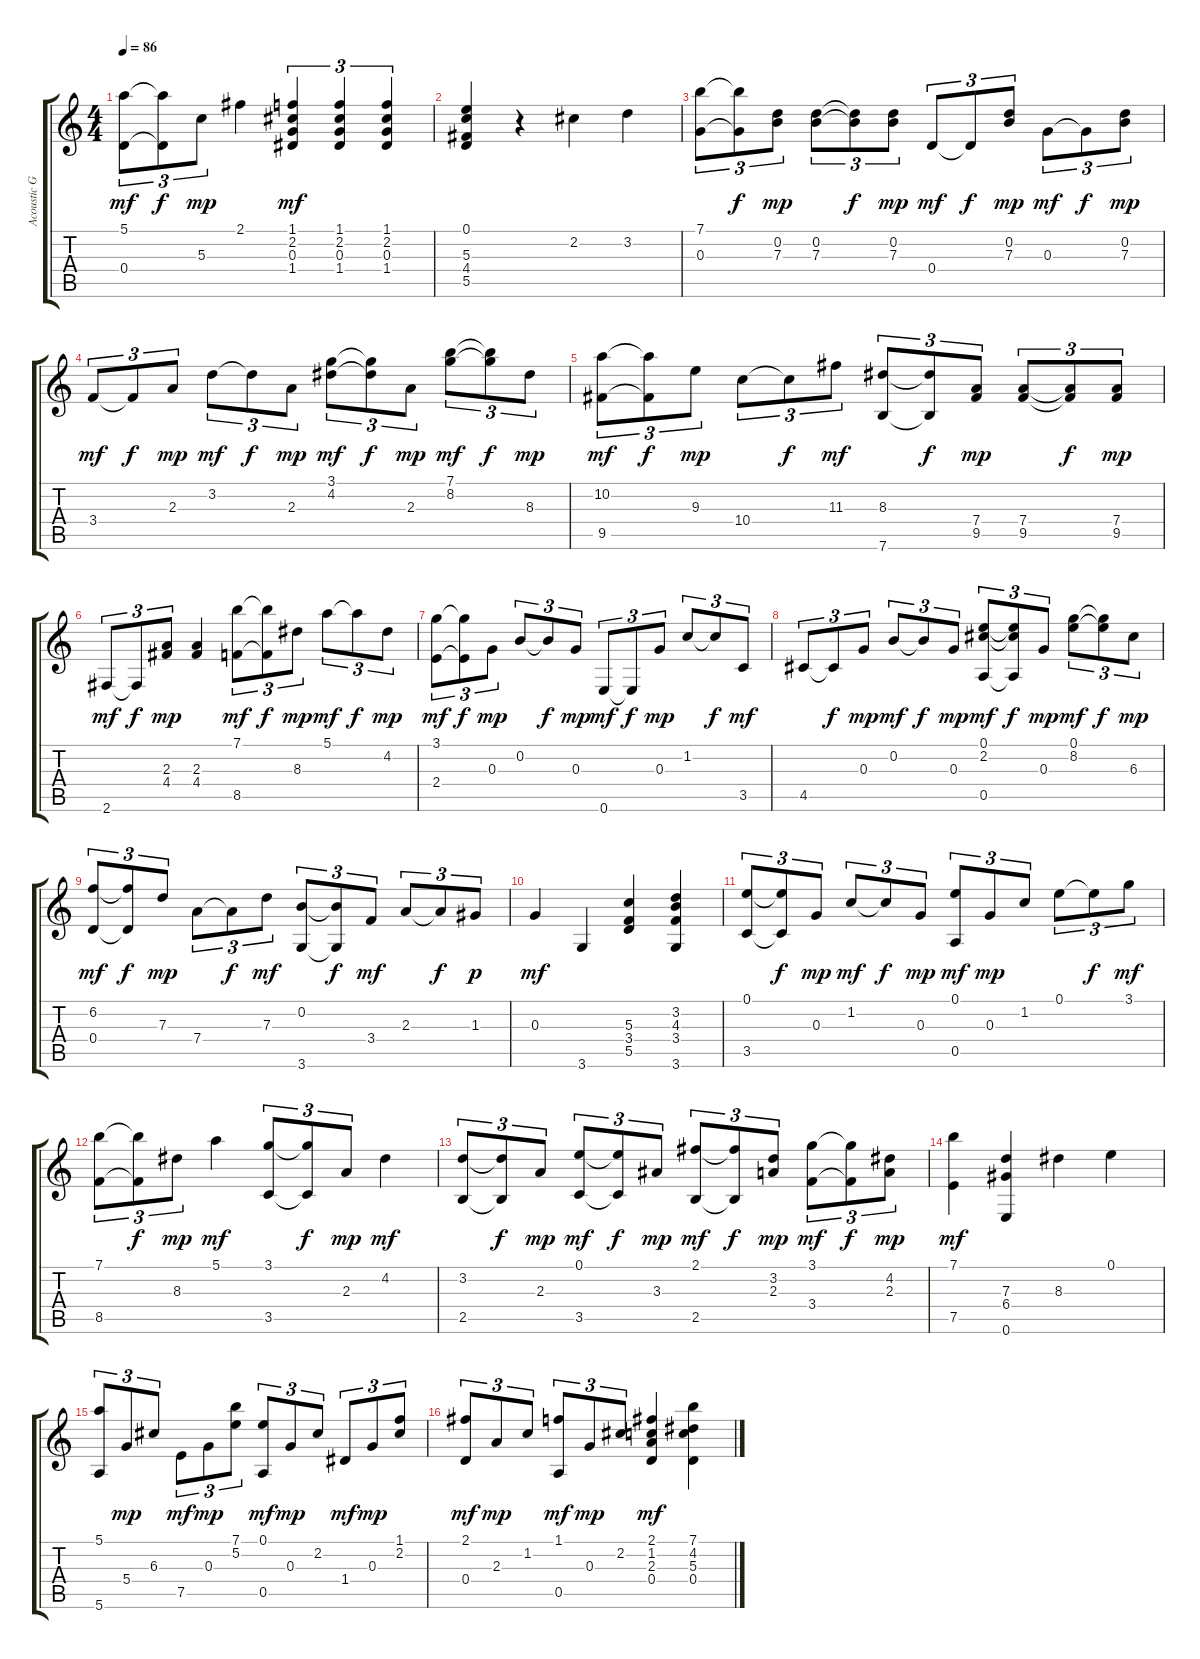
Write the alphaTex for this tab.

\track ("Acoustic Guitar" "Acoustic G") {instrument acousticguitarnylon}
\staff {score tabs}
\tuning (E4 B3 G3 D3 A2 E2) {hide}
\ts (4 4)
\tempo 86
\clef g2
\ks c
(5.1 0.4).8{tu (3 2) dy mf} (5.1{t} 0.4{t}).8{tu (3 2) dy f} 5.3.8{tu (3 2) dy mp} 2.1.4 (1.1 2.2 0.3 1.4).4{tu (3 2) dy mf} (1.1 2.2 0.3 1.4).4{tu (3 2)} (1.1 2.2 0.3 1.4).4{tu (3 2)} |
(0.1 5.3 4.4 5.5).4 r.4 2.2.4 3.2.4 |
(7.1 0.3).8{tu (3 2)} (7.1{t} 0.3{t}).8{tu (3 2) dy f} (0.2 7.3).8{tu (3 2) dy mp} (0.2 7.3).8{tu (3 2)} (0.2{t} 7.3{t}).8{tu (3 2) dy f} (0.2 7.3).8{tu (3 2) dy mp} 0.4.8{tu (3 2) dy mf} 0.4{t}.8{tu (3 2) dy f} (0.2 7.3).8{tu (3 2) dy mp} 0.3.8{tu (3 2) dy mf} 0.3{t}.8{tu (3 2) dy f} (0.2 7.3).8{tu (3 2) dy mp} |
3.4.8{tu (3 2) dy mf} 3.4{t}.8{tu (3 2) dy f} 2.3.8{tu (3 2) dy mp} 3.2.8{tu (3 2) dy mf} 3.2{t}.8{tu (3 2) dy f} 2.3.8{tu (3 2) dy mp} (3.1 4.2).8{tu (3 2) dy mf} (3.1{t} 4.2{t}).8{tu (3 2) dy f} 2.3.8{tu (3 2) dy mp} (7.1 8.2).8{tu (3 2) dy mf} (7.1{t} 8.2{t}).8{tu (3 2) dy f} 8.3.8{tu (3 2) dy mp} |
(10.2 9.5).8{tu (3 2) dy mf} (10.2{t} 9.5{t}).8{tu (3 2) dy f} 9.3.8{tu (3 2) dy mp} 10.4.8{tu (3 2)} 10.4{t}.8{tu (3 2) dy f} 11.3.8{tu (3 2) dy mf} (8.3 7.6).8{tu (3 2)} (8.3{t} 7.6{t}).8{tu (3 2) dy f} (7.4 9.5).8{tu (3 2) dy mp} (7.4 9.5).8{tu (3 2)} (7.4{t} 9.5{t}).8{tu (3 2) dy f} (7.4 9.5).8{tu (3 2) dy mp} |
2.6.8{tu (3 2) dy mf} 2.6{t}.8{tu (3 2) dy f} (2.3 4.4).8{tu (3 2) dy mp} (2.3 4.4).4 (7.1 8.5).8{tu (3 2) dy mf} (7.1{t} 8.5{t}).8{tu (3 2) dy f} 8.3.8{tu (3 2) dy mp} 5.1.8{tu (3 2) dy mf} 5.1{t}.8{tu (3 2) dy f} 4.2.8{tu (3 2) dy mp} |
(3.1 2.4).8{tu (3 2) dy mf} (3.1{t} 2.4{t}).8{tu (3 2) dy f} 0.3.8{tu (3 2) dy mp} 0.2.8{tu (3 2)} 0.2{t}.8{tu (3 2) dy f} 0.3.8{tu (3 2) dy mp} 0.6.8{tu (3 2) dy mf} 0.6{t}.8{tu (3 2) dy f} 0.3.8{tu (3 2) dy mp} 1.2.8{tu (3 2)} 1.2{t}.8{tu (3 2) dy f} 3.5.8{tu (3 2) dy mf} |
4.5.8{tu (3 2)} 4.5{t}.8{tu (3 2) dy f} 0.3.8{tu (3 2) dy mp} 0.2.8{tu (3 2) dy mf} 0.2{t}.8{tu (3 2) dy f} 0.3.8{tu (3 2) dy mp} (0.1 2.2 0.5).8{tu (3 2) dy mf} (0.1{t} 2.2{t} 0.5{t}).8{tu (3 2) dy f} 0.3.8{tu (3 2) dy mp} (0.1 8.2).8{tu (3 2) dy mf} (0.1{t} 8.2{t}).8{tu (3 2) dy f} 6.3.8{tu (3 2) dy mp} |
(6.2 0.4).8{tu (3 2) dy mf} (6.2{t} 0.4{t}).8{tu (3 2) dy f} 7.3.8{tu (3 2) dy mp} 7.4.8{tu (3 2)} 7.4{t}.8{tu (3 2) dy f} 7.3.8{tu (3 2) dy mf} (0.2 3.6).8{tu (3 2)} (0.2{t} 3.6{t}).8{tu (3 2) dy f} 3.4.8{tu (3 2) dy mf} 2.3.8{tu (3 2)} 2.3{t}.8{tu (3 2) dy f} 1.3.8{tu (3 2) dy p} |
0.3.4{dy mf} 3.6.4 (5.3 3.4 5.5).4 (3.2 4.3 3.4 3.6).4 |
(0.1 3.5).8{tu (3 2)} (0.1{t} 3.5{t}).8{tu (3 2) dy f} 0.3.8{tu (3 2) dy mp} 1.2.8{tu (3 2) dy mf} 1.2{t}.8{tu (3 2) dy f} 0.3.8{tu (3 2) dy mp} (0.1 0.5).8{tu (3 2) dy mf} 0.3.8{tu (3 2) dy mp} 1.2.8{tu (3 2)} 0.1.8{tu (3 2)} 0.1{t}.8{tu (3 2) dy f} 3.1.8{tu (3 2) dy mf} |
(7.1 8.5).8{tu (3 2)} (7.1{t} 8.5{t}).8{tu (3 2) dy f} 8.3.8{tu (3 2) dy mp} 5.1.4{dy mf} (3.1 3.5).8{tu (3 2)} (3.1{t} 3.5{t}).8{tu (3 2) dy f} 2.3.8{tu (3 2) dy mp} 4.2.4{dy mf} |
(3.2 2.5).8{tu (3 2)} (3.2{t} 2.5{t}).8{tu (3 2) dy f} 2.3.8{tu (3 2) dy mp} (0.1 3.5).8{tu (3 2) dy mf} (0.1{t} 3.5{t}).8{tu (3 2) dy f} 3.3.8{tu (3 2) dy mp} (2.1 2.5).8{tu (3 2) dy mf} (2.1{t} 2.5{t}).8{tu (3 2) dy f} (3.2 2.3).8{tu (3 2) dy mp} (3.1 3.4).8{tu (3 2) dy mf} (3.1{t} 3.4{t}).8{tu (3 2) dy f} (4.2 2.3).8{tu (3 2) dy mp} |
(7.1 7.5).4{dy mf} (7.3 6.4 0.6).4 8.3.4 0.1.4 |
(5.1 5.6).8{tu (3 2)} 5.4.8{tu (3 2) dy mp} 6.3.8{tu (3 2)} 7.5.8{tu (3 2) dy mf} 0.3.8{tu (3 2) dy mp} (7.1 5.2).8{tu (3 2)} (0.1 0.5).8{tu (3 2) dy mf} 0.3.8{tu (3 2) dy mp} 2.2.8{tu (3 2)} 1.4.8{tu (3 2) dy mf} 0.3.8{tu (3 2) dy mp} (1.1 2.2).8{tu (3 2)} |
(2.1 0.4).8{tu (3 2) dy mf} 2.3.8{tu (3 2) dy mp} 1.2.8{tu (3 2)} (1.1 0.5).8{tu (3 2) dy mf} 0.3.8{tu (3 2) dy mp} 2.2.8{tu (3 2)} (2.1 1.2 2.3 0.4).4{dy mf} (7.1 4.2 5.3 0.4).4
